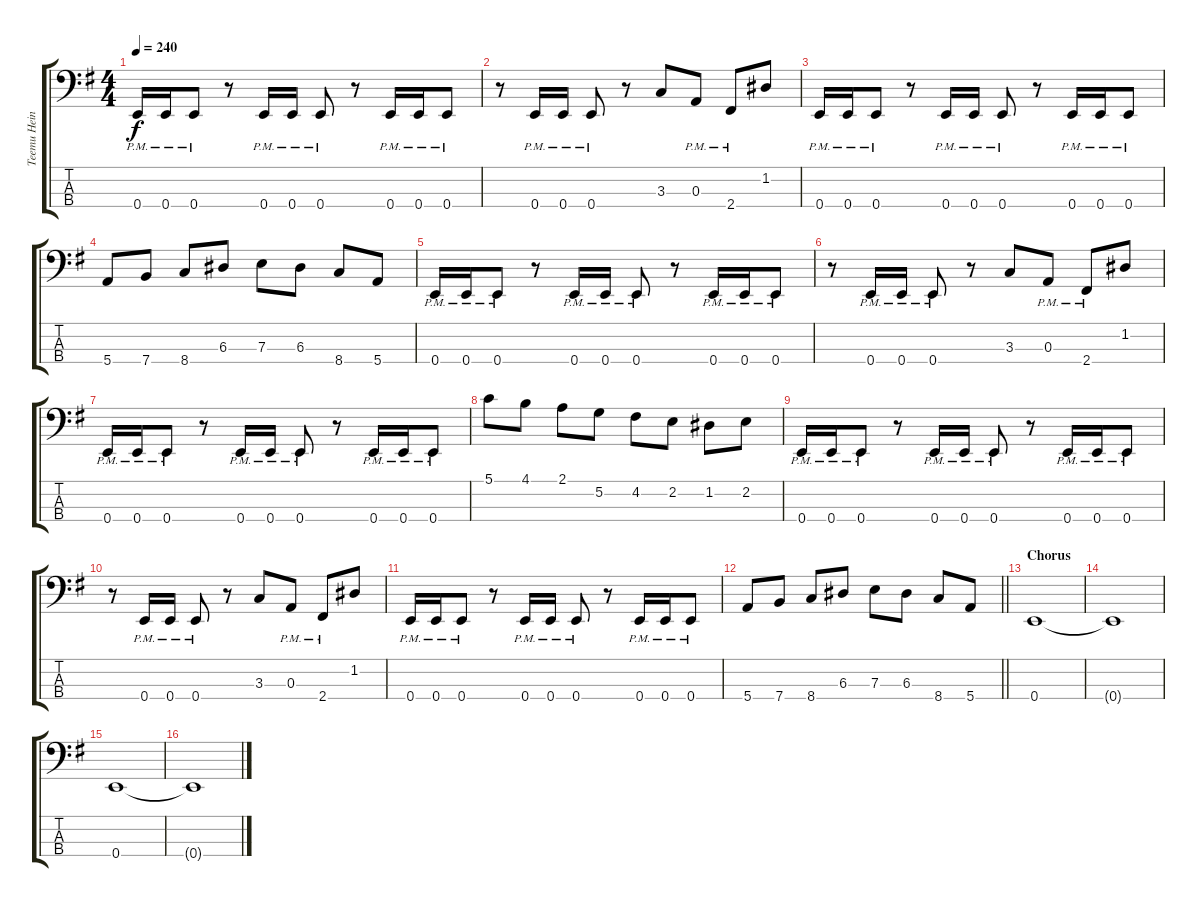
\track ("Teemu Heinola (bass)" "Teemu Hein") {instrument electricbasspick}
\staff {score tabs}
\tuning (G2 D2 A1 E1) {hide}
\ts (4 4)
\tempo 240
\clef f4
\ks eminor
0.4{pm}.16{dy f} 0.4{pm}.16 0.4{pm}.8 r.8 0.4{pm}.16 0.4{pm}.16 0.4{pm}.8 r.8 0.4{pm}.16 0.4{pm}.16 0.4{pm}.8 |
r.8 0.4{pm}.16 0.4{pm}.16 0.4{pm}.8 r.8 3.3.8 0.3{pm}.8 2.4{pm}.8 1.2.8 |
0.4{pm}.16 0.4{pm}.16 0.4{pm}.8 r.8 0.4{pm}.16 0.4{pm}.16 0.4{pm}.8 r.8 0.4{pm}.16 0.4{pm}.16 0.4{pm}.8 |
5.4.8 7.4.8 8.4.8 6.3.8 7.3.8 6.3.8 8.4.8 5.4.8 |
0.4{pm}.16 0.4{pm}.16 0.4{pm}.8 r.8 0.4{pm}.16 0.4{pm}.16 0.4{pm}.8 r.8 0.4{pm}.16 0.4{pm}.16 0.4{pm}.8 |
r.8 0.4{pm}.16 0.4{pm}.16 0.4{pm}.8 r.8 3.3.8 0.3{pm}.8 2.4{pm}.8 1.2.8 |
0.4{pm}.16 0.4{pm}.16 0.4{pm}.8 r.8 0.4{pm}.16 0.4{pm}.16 0.4{pm}.8 r.8 0.4{pm}.16 0.4{pm}.16 0.4{pm}.8 |
5.1.8 4.1.8 2.1.8 5.2.8 4.2.8 2.2.8 1.2.8 2.2.8 |
0.4{pm}.16 0.4{pm}.16 0.4{pm}.8 r.8 0.4{pm}.16 0.4{pm}.16 0.4{pm}.8 r.8 0.4{pm}.16 0.4{pm}.16 0.4{pm}.8 |
r.8 0.4{pm}.16 0.4{pm}.16 0.4{pm}.8 r.8 3.3.8 0.3{pm}.8 2.4{pm}.8 1.2.8 |
0.4{pm}.16 0.4{pm}.16 0.4{pm}.8 r.8 0.4{pm}.16 0.4{pm}.16 0.4{pm}.8 r.8 0.4{pm}.16 0.4{pm}.16 0.4{pm}.8 |
\barLineRight lightlight
5.4.8 7.4.8 8.4.8 6.3.8 7.3.8 6.3.8 8.4.8 5.4.8 |
\section ("" "Chorus")
0.4.1 |
0.4{t}.1 |
0.4.1 |
0.4{t}.1
